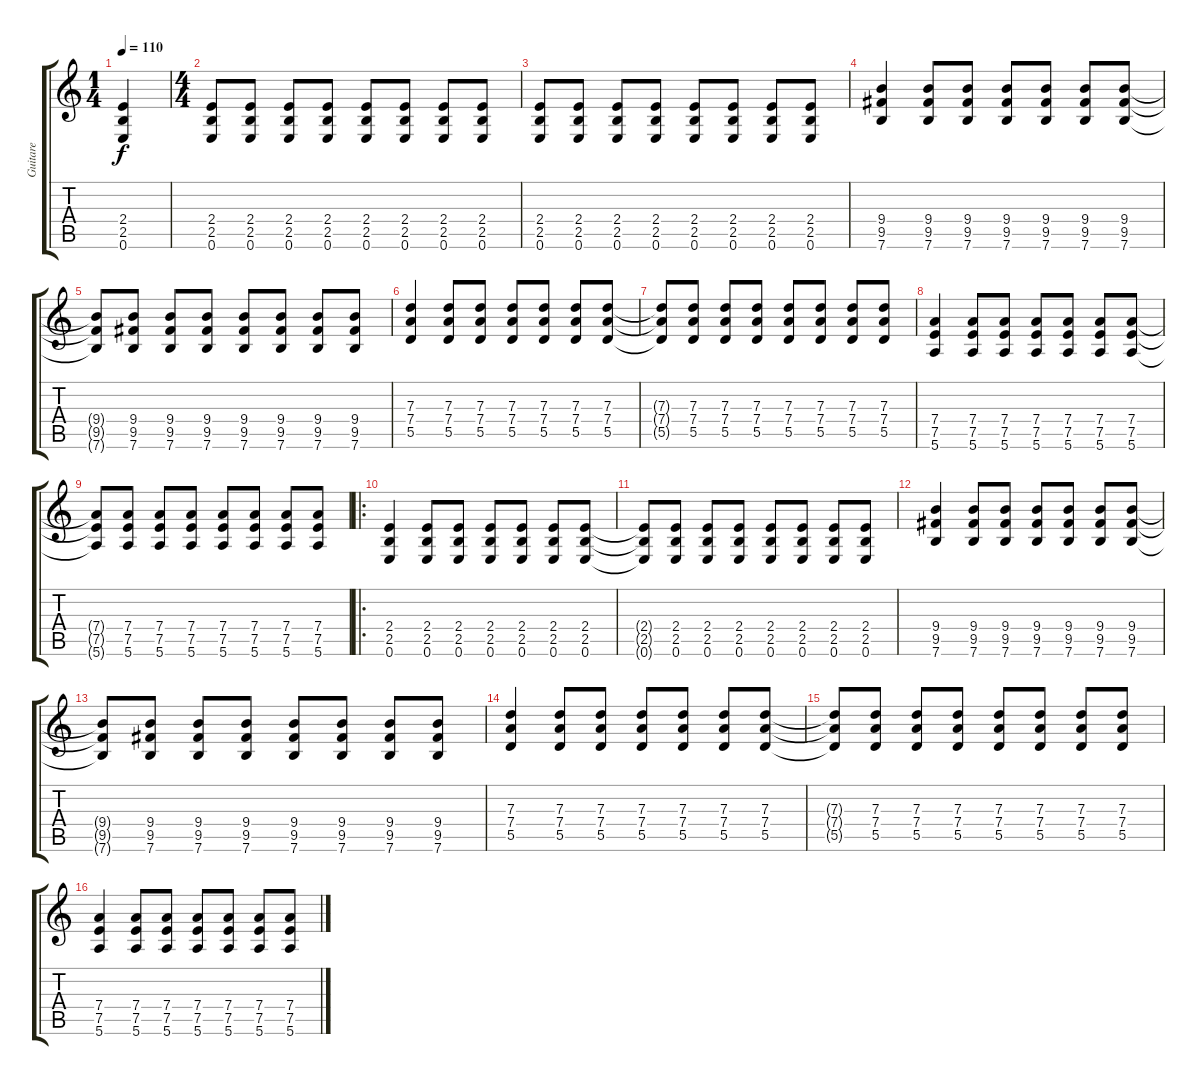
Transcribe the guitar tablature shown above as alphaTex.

\track ("Guitare" "Guitare") {instrument distortionguitar}
\staff {score tabs}
\tuning (E4 B3 G3 D3 A2 E2) {hide}
\ts (1 4)
\tempo 110
\clef g2
\ks c
(2.4 2.5 0.6).4{dy f instrument distortionguitar} |
\ts (4 4)
(2.4 2.5 0.6).8 (2.4 2.5 0.6).8 (2.4 2.5 0.6).8 (2.4 2.5 0.6).8 (2.4 2.5 0.6).8 (2.4 2.5 0.6).8 (2.4 2.5 0.6).8 (2.4 2.5 0.6).8 |
(2.4 2.5 0.6).8 (2.4 2.5 0.6).8 (2.4 2.5 0.6).8 (2.4 2.5 0.6).8 (2.4 2.5 0.6).8 (2.4 2.5 0.6).8 (2.4 2.5 0.6).8 (2.4 2.5 0.6).8 |
(9.4 9.5 7.6).4 (9.4 9.5 7.6).8 (9.4 9.5 7.6).8 (9.4 9.5 7.6).8 (9.4 9.5 7.6).8 (9.4 9.5 7.6).8 (9.4 9.5 7.6).8 |
(9.4{t} 9.5{t} 7.6{t}).8 (9.4 9.5 7.6).8 (9.4 9.5 7.6).8 (9.4 9.5 7.6).8 (9.4 9.5 7.6).8 (9.4 9.5 7.6).8 (9.4 9.5 7.6).8 (9.4 9.5 7.6).8 |
(7.3 7.4 5.5).4 (7.3 7.4 5.5).8 (7.3 7.4 5.5).8 (7.3 7.4 5.5).8 (7.3 7.4 5.5).8 (7.3 7.4 5.5).8 (7.3 7.4 5.5).8 |
(7.3{t} 7.4{t} 5.5{t}).8 (7.3 7.4 5.5).8 (7.3 7.4 5.5).8 (7.3 7.4 5.5).8 (7.3 7.4 5.5).8 (7.3 7.4 5.5).8 (7.3 7.4 5.5).8 (7.3 7.4 5.5).8 |
(7.4 7.5 5.6).4 (7.4 7.5 5.6).8 (7.4 7.5 5.6).8 (7.4 7.5 5.6).8 (7.4 7.5 5.6).8 (7.4 7.5 5.6).8 (7.4 7.5 5.6).8 |
(7.4{t} 7.5{t} 5.6{t}).8 (7.4 7.5 5.6).8 (7.4 7.5 5.6).8 (7.4 7.5 5.6).8 (7.4 7.5 5.6).8 (7.4 7.5 5.6).8 (7.4 7.5 5.6).8 (7.4 7.5 5.6).8 |
\ro
(2.4 2.5 0.6).4 (2.4 2.5 0.6).8 (2.4 2.5 0.6).8 (2.4 2.5 0.6).8 (2.4 2.5 0.6).8 (2.4 2.5 0.6).8 (2.4 2.5 0.6).8 |
(2.4{t} 2.5{t} 0.6{t}).8 (2.4 2.5 0.6).8 (2.4 2.5 0.6).8 (2.4 2.5 0.6).8 (2.4 2.5 0.6).8 (2.4 2.5 0.6).8 (2.4 2.5 0.6).8 (2.4 2.5 0.6).8 |
(9.4 9.5 7.6).4 (9.4 9.5 7.6).8 (9.4 9.5 7.6).8 (9.4 9.5 7.6).8 (9.4 9.5 7.6).8 (9.4 9.5 7.6).8 (9.4 9.5 7.6).8 |
(9.4{t} 9.5{t} 7.6{t}).8 (9.4 9.5 7.6).8 (9.4 9.5 7.6).8 (9.4 9.5 7.6).8 (9.4 9.5 7.6).8 (9.4 9.5 7.6).8 (9.4 9.5 7.6).8 (9.4 9.5 7.6).8 |
(7.3 7.4 5.5).4 (7.3 7.4 5.5).8 (7.3 7.4 5.5).8 (7.3 7.4 5.5).8 (7.3 7.4 5.5).8 (7.3 7.4 5.5).8 (7.3 7.4 5.5).8 |
(7.3{t} 7.4{t} 5.5{t}).8 (7.3 7.4 5.5).8 (7.3 7.4 5.5).8 (7.3 7.4 5.5).8 (7.3 7.4 5.5).8 (7.3 7.4 5.5).8 (7.3 7.4 5.5).8 (7.3 7.4 5.5).8 |
(7.4 7.5 5.6).4 (7.4 7.5 5.6).8 (7.4 7.5 5.6).8 (7.4 7.5 5.6).8 (7.4 7.5 5.6).8 (7.4 7.5 5.6).8 (7.4 7.5 5.6).8
